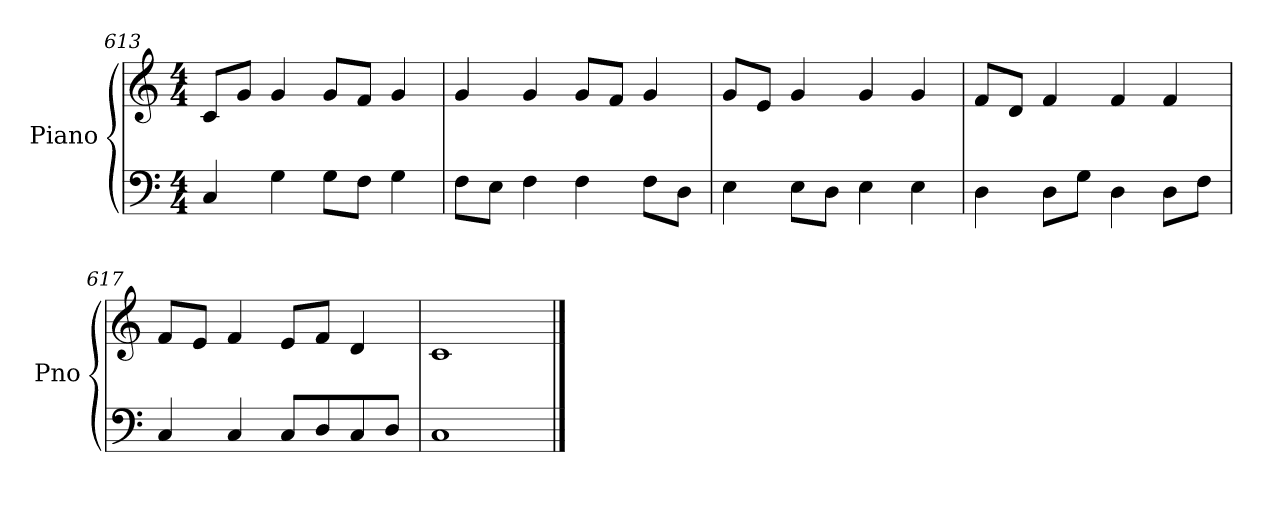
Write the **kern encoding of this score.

**kern	**kern
*part1	*part1
*staff2	*staff1
*I"Piano	*
*I'Pno	*
!!LO:LB:g=z
*clefF4	*clefG2
*k[]	*k[]
*M4/4	*M4/4
=613	=613
4C/	8c/L
.	8g/J
4G\	4g/
8G\L	8g/L
8F\J	8f/J
4G\	4g/
=614	=614
8F\L	4g/
8E\J	.
4F\	4g/
4F\	8g/L
.	8f/J
8F\L	4g/
8D\J	.
=615	=615
4E\	8g/L
.	8e/J
8E\L	4g/
8D\J	.
4E\	4g/
4E\	4g/
=616	=616
4D\	8f/L
.	8d/J
8D\L	4f/
8G\J	.
4D\	4f/
8D\L	4f/
8F\J	.
=617	=617
4C/	8f/L
.	8e/J
4C/	4f/
8C/L	8e/L
8D/	8f/J
8C/	4d/
8D/J	.
=618	=618
1C	1c
==	==
*-	*-
